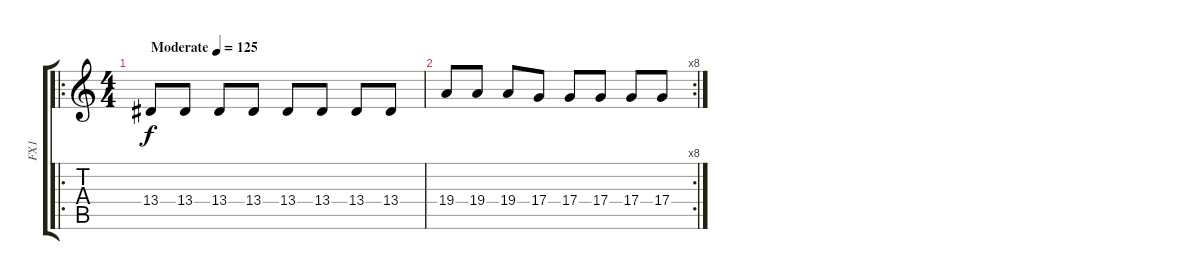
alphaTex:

\track ("FX1" "FX1") {instrument lead3calliope}
\staff {score tabs}
\tuning (E4 B3 G3 D3 A2 E2) {hide}
\ro
\ts (4 4)
\tempo (125 "Moderate")
\clef g2
\ks c
13.4.8{dy f instrument lead3calliope} 13.4.8 13.4.8 13.4.8 13.4.8 13.4.8 13.4.8 13.4.8 |
\rc 8
19.4.8 19.4.8 19.4.8 17.4.8 17.4.8 17.4.8 17.4.8 17.4.8
